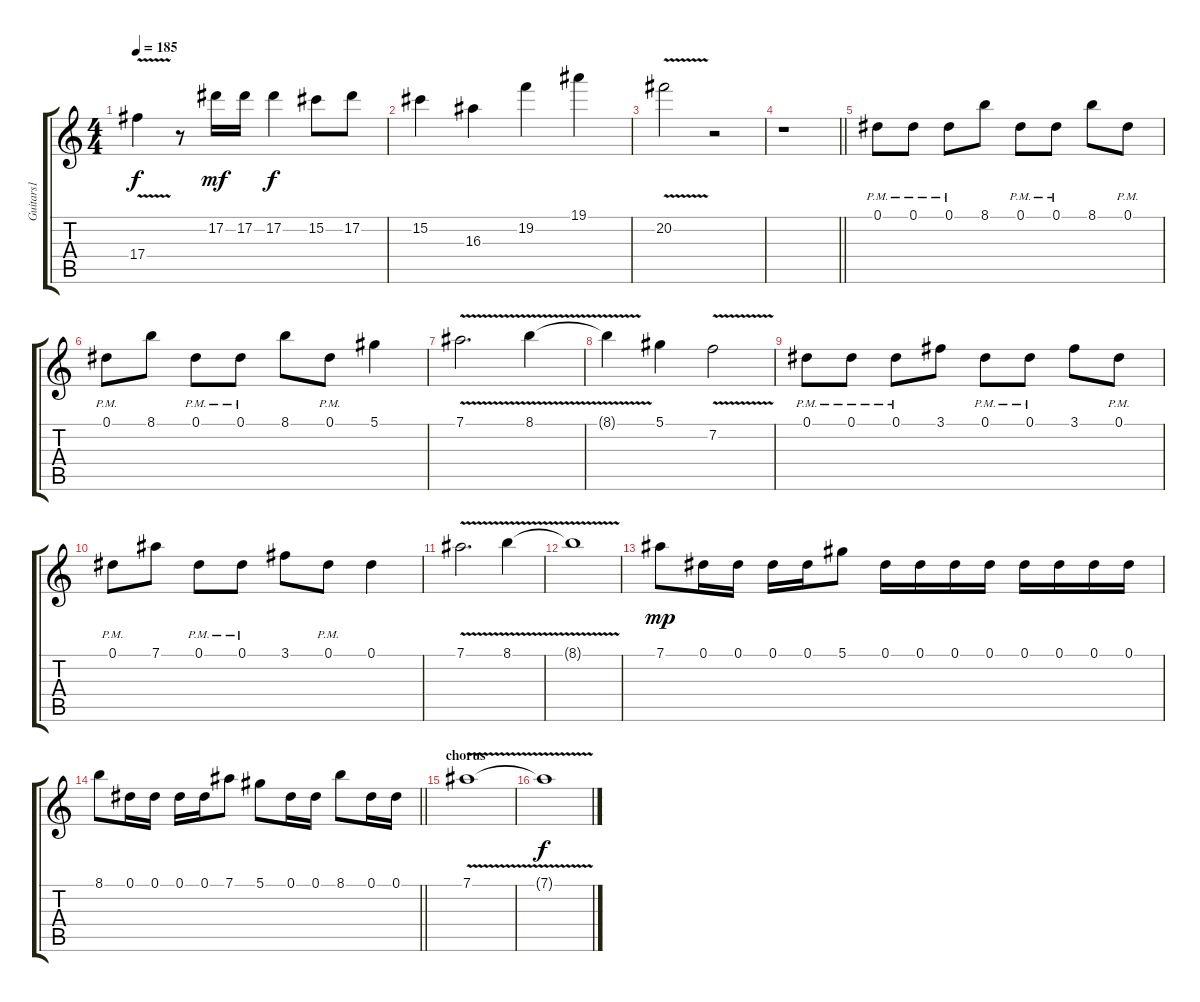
\track ("Guitars1" "Guitars1") {instrument distortionguitar}
\staff {score tabs}
\tuning (Eb4 Bb3 Gb3 Db3 Ab2 Eb2) {hide}
\ts (4 4)
\tempo 185
\clef g2
\ks c
17.4{v}.4{dy f} r.8 17.2.16{dy mf} 17.2.16 17.2.4{dy f} 15.2.8 17.2.8 |
15.2.4 16.3.4 19.2.4 19.1.4 |
20.2{v}.2 r.2 |
\barLineRight lightlight
r.1 |
\section ("" "")
0.1{pm}.8 0.1{pm}.8 0.1{pm}.8 8.1.8 0.1{pm}.8 0.1{pm}.8 8.1.8 0.1{pm}.8 |
0.1{pm}.8 8.1.8 0.1{pm}.8 0.1{pm}.8 8.1.8 0.1{pm}.8 5.1.4 |
7.1{v}.2{d} 8.1{v}.4 |
8.1{t}.4 5.1.4 7.2{v}.2 |
0.1{pm}.8 0.1{pm}.8 0.1{pm}.8 3.1.8 0.1{pm}.8 0.1{pm}.8 3.1.8 0.1{pm}.8 |
0.1{pm}.8 7.1.8 0.1{pm}.8 0.1{pm}.8 3.1.8 0.1{pm}.8 0.1.4 |
7.1{v}.2{d} 8.1{v}.4 |
8.1{t}.1 |
7.1.8{dy mp} 0.1.16 0.1.16 0.1.16 0.1.16 5.1.8 0.1.16 0.1.16 0.1.16 0.1.16 0.1.16 0.1.16 0.1.16 0.1.16 |
\barLineRight lightlight
8.1.8 0.1.16 0.1.16 0.1.16 0.1.16 7.1.8 5.1.8 0.1.16 0.1.16 8.1.8 0.1.16 0.1.16 |
\section ("" "chorus")
7.1{v}.1{volume 0} |
7.1{t}.1{dy f}
